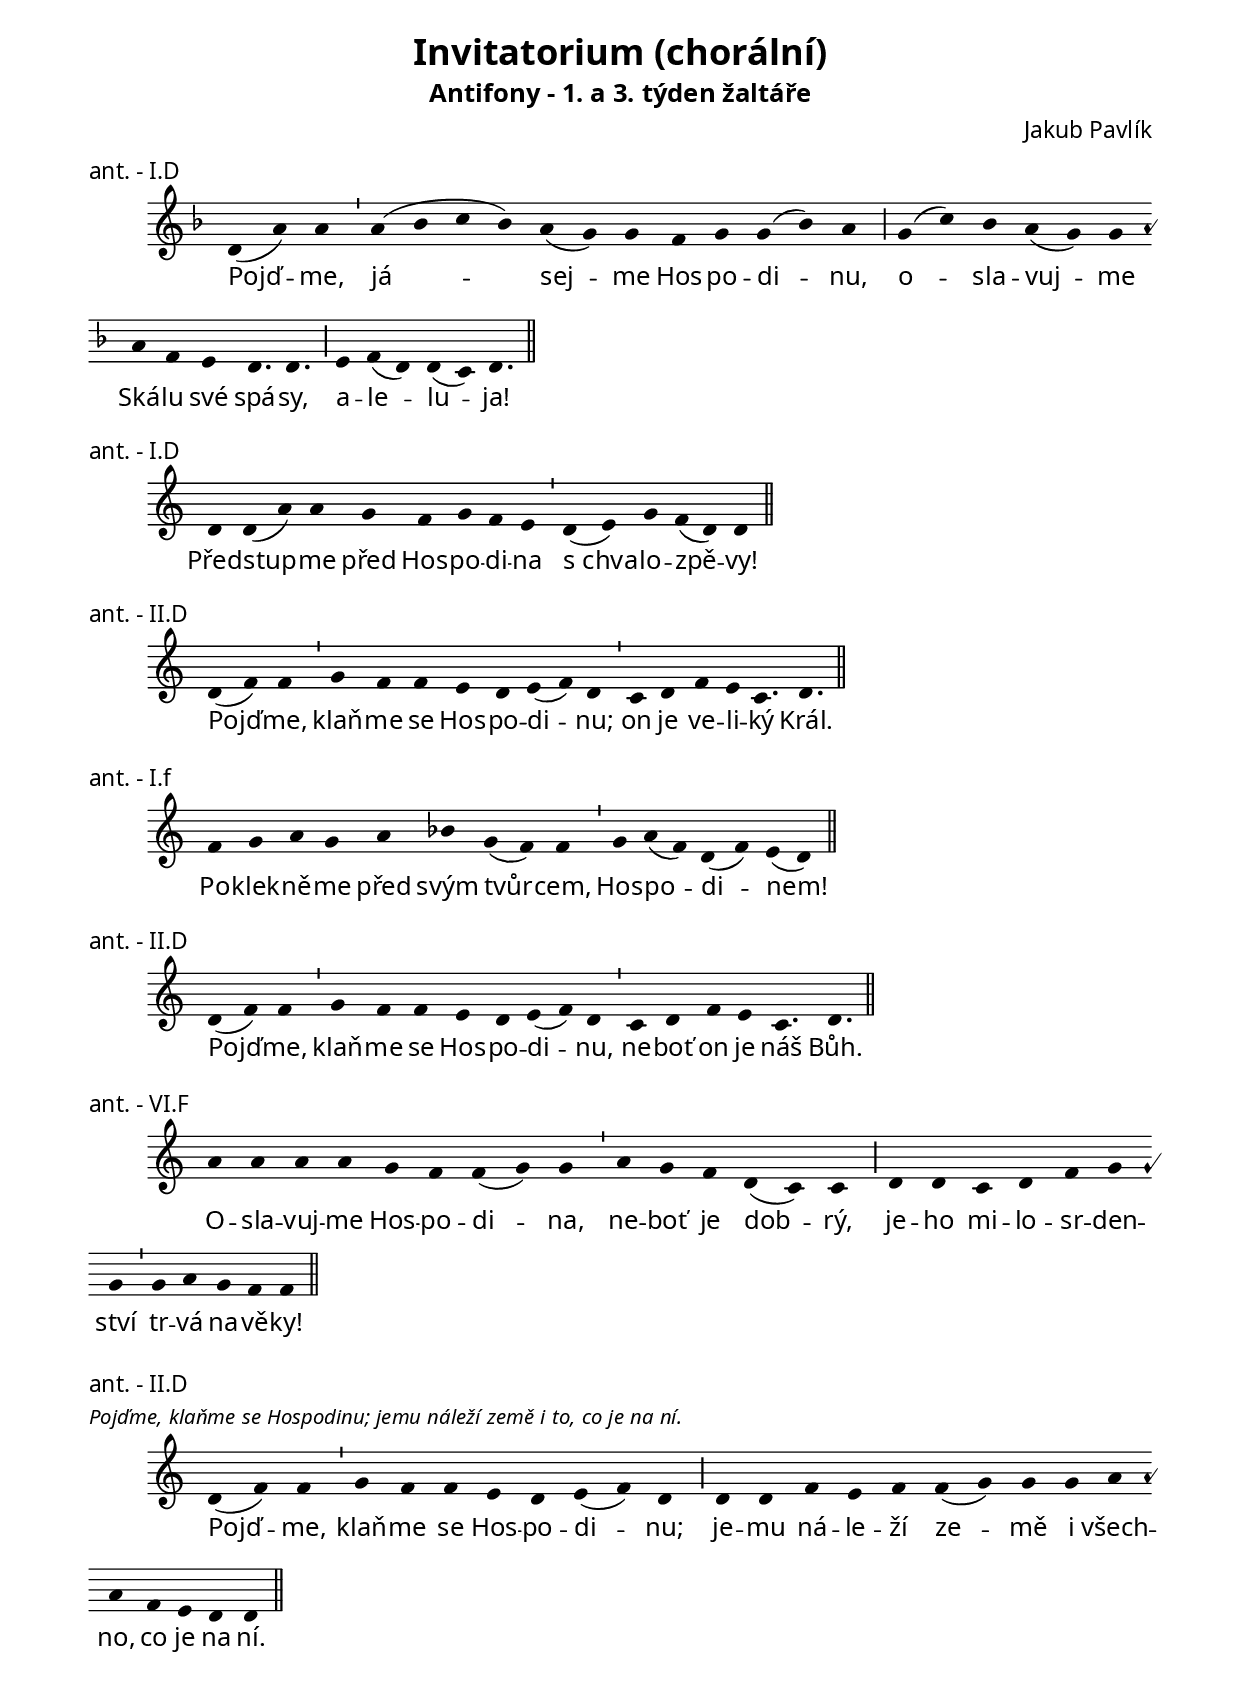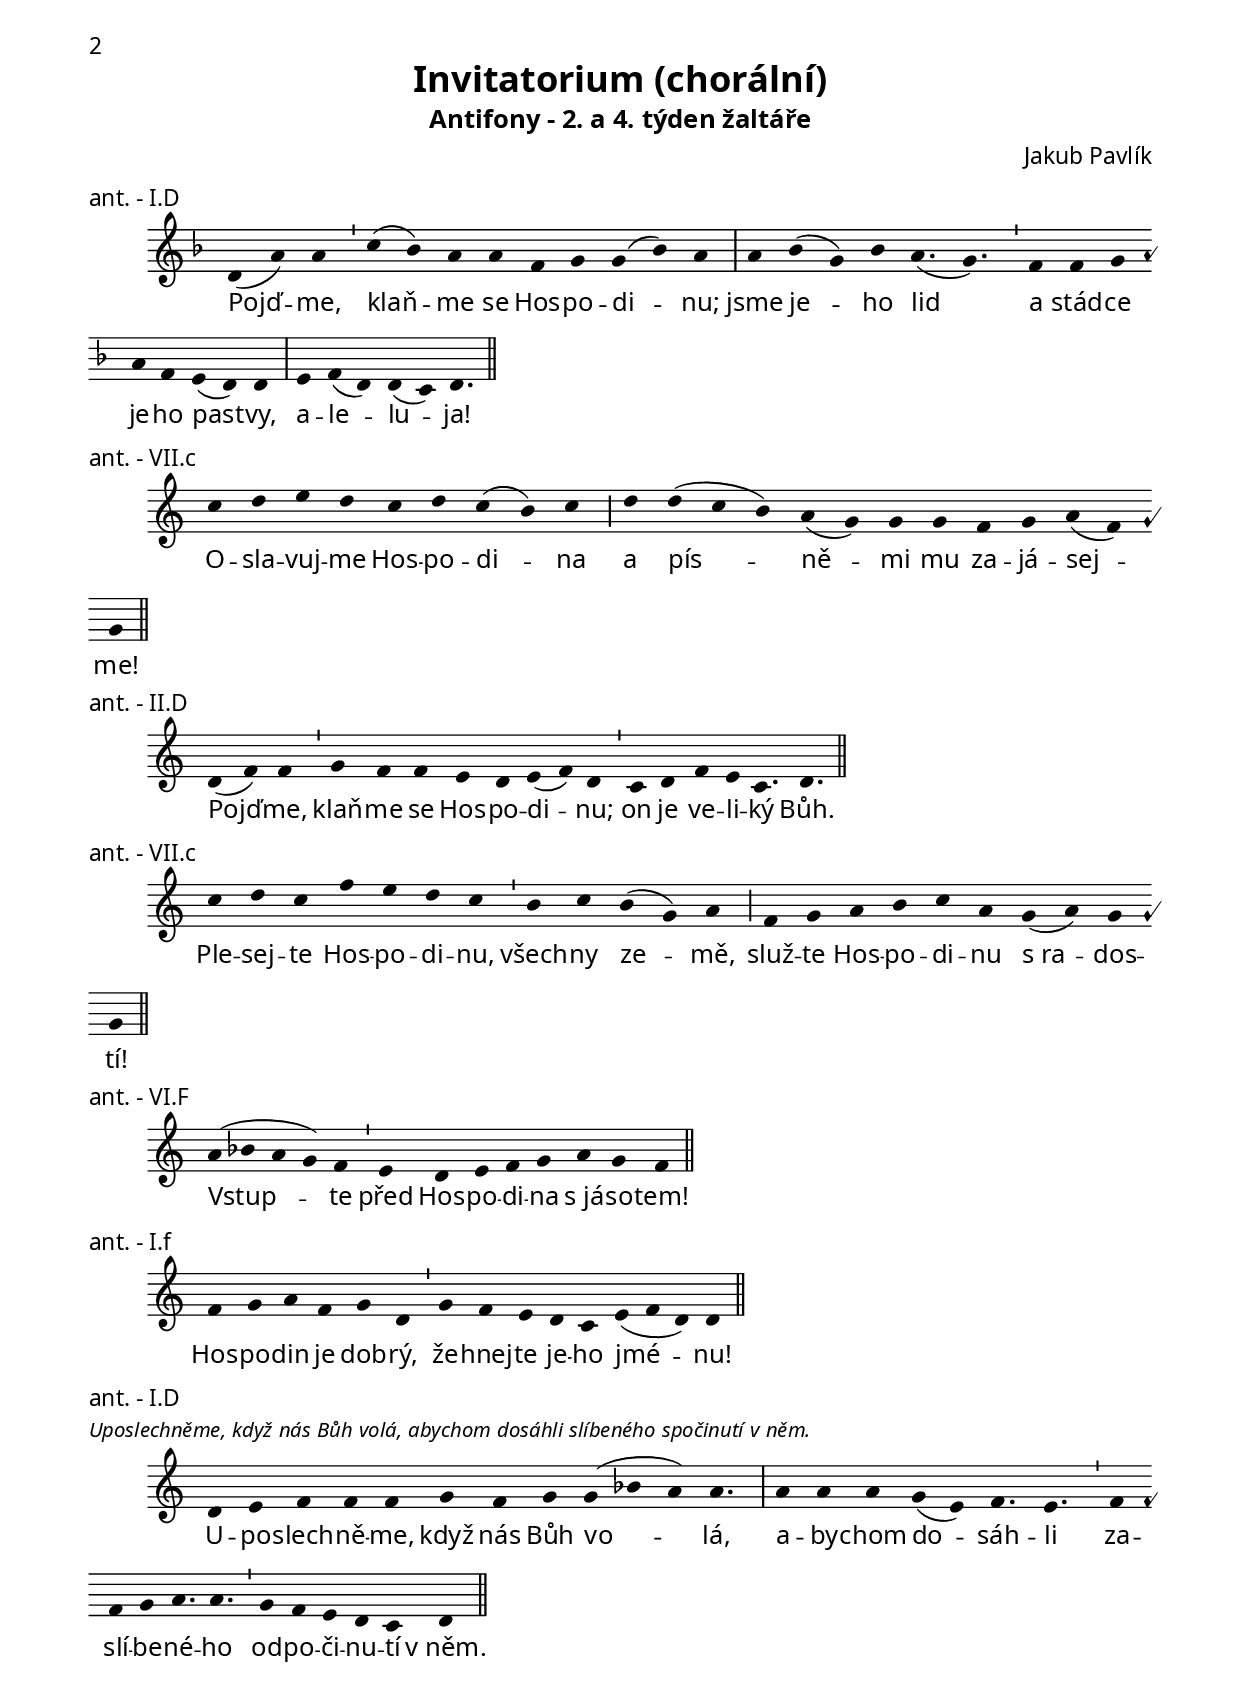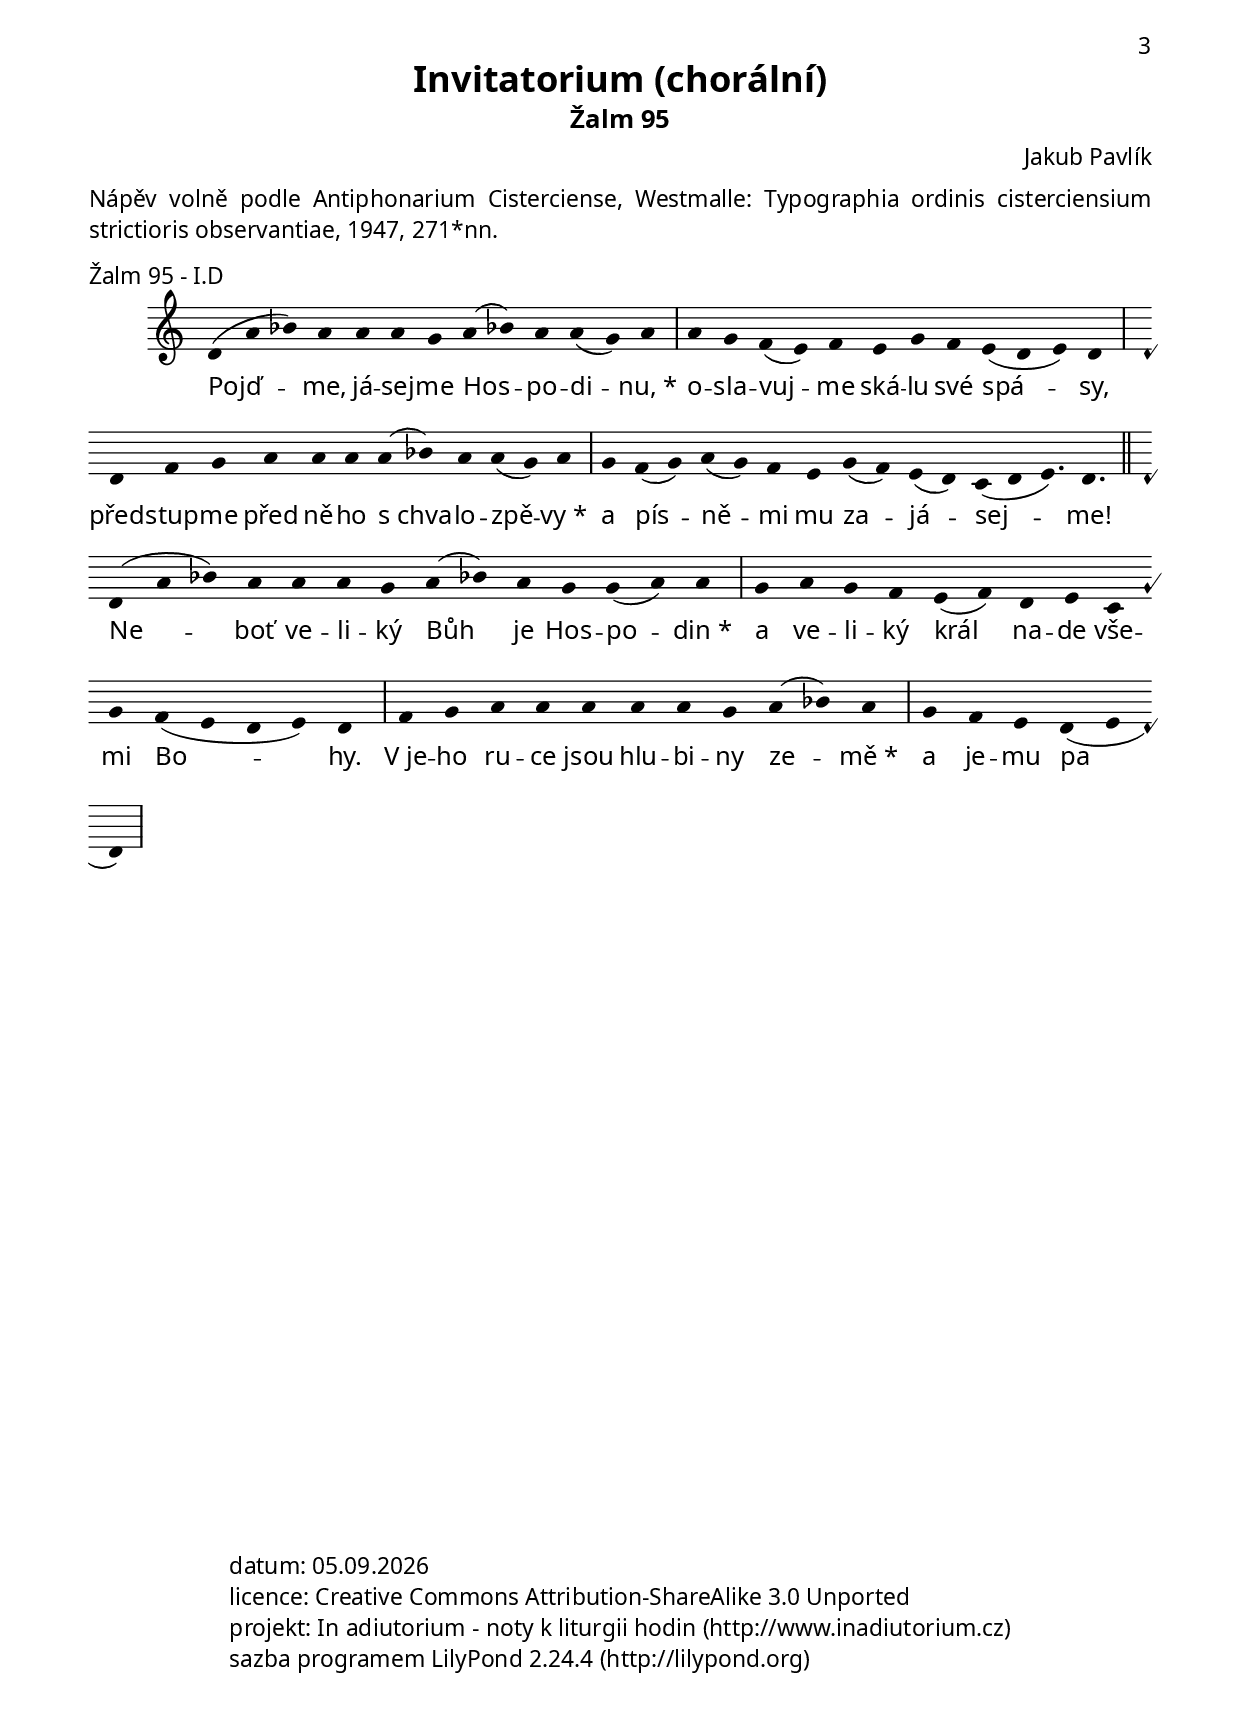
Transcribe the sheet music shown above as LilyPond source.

\version "2.14.2"

\header {
  title = "Invitatorium (chorální)"
  composer = "Jakub Pavlík"
}

\include "spolecne.ly"
\version "2.12.0"
% antifony invitatoria ze zaltare - dvoutydenni cyklus

% -*- master: ../antifony.ly;

% LICHE TYDNY --------------------------------------------

tInedeleInvitatorium = \score {
  \relative c' {
    \choralniRezim
    \key f \major
    d4( a') a \barMin
    a( bes c bes) a( g) g f g g( bes) a \barMaior
    g( c) bes a( g) g a f e d4. d \barMaior
    e4 f( d) d( c) d4. \barFinalis
  }
  \addlyrics {
    Pojď -- me,
    já -- sej -- me Hos -- po -- di -- nu,
    o -- sla -- vuj -- me Ská -- lu své spá -- sy,
    a -- le -- lu -- ja!
  }
  \header {
    quid = "ant."
    modus = "I"
    differentia = "D"
    dies = "neděle"
    placet = "_oslavujme_ si nejsem jist"
    id = "t1ne"
    piece = \markup {\sestavTitulekBezZalmu}
  }
}

tIpondeliInvitatorium = \score {
  \relative c' {
    \choralniRezim
    d4 d( a') a g f g f e \barMin
    d( e) g f( d) d \barFinalis
  }
  \addlyrics {
    Před -- stup -- me před Hos -- po -- di -- na
    s_chva -- lo -- zpě -- vy!
  }
  \header {
    quid = "ant."
    modus = "I"
    differentia = "D"
    dies = "pondělí"
    id = "t1po"
    piece = \markup {\sestavTitulekBezZalmu}
  }
}

tIuteryInvitatorium = \score {
  \relative c' {
    \choralniRezim
    d( f) f \barMin g f f e d e( f) d \barMin
    c d f e c4. d \barFinalis
  }
  \addlyrics {
    Pojď -- me, klaň -- me se Hos -- po -- di -- nu;
    on je ve -- li -- ký Král.
  }
  \header {
    quid = "ant."
    modus = "II"
    differentia = "D"
    dies = "úterý"
    id = "t1ut"
    piece = \markup {\sestavTitulekBezZalmu}
  }
}

tIstredaInvitatorium = \score {
  \relative c' {
    \choralniRezim
    f4 g a g a bes g( f) f \barMin
    g a( f) d( f) e( d) \barFinalis
  }
  \addlyrics {
    Po -- klek -- ně -- me před svým tvůr -- cem,
    Hos -- po -- di -- nem!
  }
  \header {
    quid = "ant."
    modus = "I"
    differentia = "f"
    dies = "středa"
    id = "t1st"
    piece = \markup {\sestavTitulekBezZalmu}
  }
}

tIctvrtekInvitatorium = \score {
  \relative c' {
    \choralniRezim
    d( f) f \barMin g f f e d e( f) d \barMin
    c d f e c4. d \barFinalis
  }
  \addlyrics {
    Pojď -- me, klaň -- me se Hos -- po -- di -- nu,
      ne -- boť on je náš Bůh.
  }
  \header {
    quid = "ant."
    modus = "II"
    differentia = "D"
    dies = "čtvrtek"
    id = "t1ct"
    piece = \markup {\sestavTitulekBezZalmu}
  }
}

tIpatekInvitatorium = \score {
  \relative c'' {
    \choralniRezim
    a4 a a a g f f( g) g \barMin
    a g f d( c) c \barMaior
    d d c d f g g \barMin
    g a g f f \barFinalis
  }
  \addlyrics {
    O -- sla -- vuj -- me Hos -- po -- di -- na,
    ne -- boť je dob -- rý,
    je -- ho mi -- lo -- sr -- den -- ství
    tr -- vá na -- vě -- ky!
  }
  \header {
    quid = "ant."
    modus = "VI"
    differentia = "F"
    dies = "pátek"
    id = "t1pa"
    piece = \markup {\sestavTitulekBezZalmu}
  }
}

tIsobotaInvitatorium = \score {
  \relative c' {
    \choralniRezim
    d( f) f \barMin g f f e d e( f) d \barMaior
    d4 d f e f f( g) g g a a f e d d \barFinalis
  }
  \addlyrics {
    Pojď -- me, klaň -- me se Hos -- po -- di -- nu;
    je -- mu ná -- le -- ží ze -- mě i všech -- no, co je na ní.
  }
  \header {
    textus_approbatus = "Pojďme, klaňme se Hospodinu; jemu náleží země i to, co je na ní."
    quid = "ant."
    modus = "II"
    differentia = "D"
    dies = "sobota"
    id = "t1so"
    piece = \markup {\sestavTitulekBezZalmu}
  }
}

% SUDE TYDNY --------------------------------------------

tIInedeleInvitatorium = \score {
  \relative c' {
    \choralniRezim
    \key f \major
    d4( a') a \barMin
    c( bes) a a f g g( bes) a \barMax
    a4 bes( g) bes a4.( g) \barMin
    f4 f g a f e( d) d \barMax
    e4 f( d) d( c) d4. \barFinalis
  }
  \addlyrics {
    Pojď -- me, klaň -- me se Hos -- po -- di -- nu;
      jsme je -- ho lid a stád -- ce je -- ho past -- vy, a -- le -- lu -- ja!
  }
  \header {
    dies = "neděle"
    quid = "ant."
    modus = "I"
    differentia = "D"
    id = "t2ne"
    piece = \markup {\sestavTitulekBezZalmu}
  }
}

tIIpondeliInvitatorium = \score {
  \relative c'' {
    \choralniRezim
    c4 d e d c d c( b) c \barMaior
    d d( c b) a( g) g g f g a( f) g \barFinalis
  }
  \addlyrics {
    O -- sla -- vuj -- me Hos -- po -- di -- na
    a pís -- ně -- mi mu za -- já -- sej -- me!
  }
  \header {
    dies = "pondělí"
    quid = "ant."
    modus = "VII"
    differentia = "c"
    placet = "_zajásejme_ lépe"
    id = "t2po"
    piece = \markup {\sestavTitulekBezZalmu}
  }
}

tIIuteryInvitatorium = \score {
  \relative c' {
    \choralniRezim
    d( f) f \barMin g f f e d e( f) d \barMin
    c d f e c4. d \barFinalis
  }
  \addlyrics {
     Pojď -- me, klaň -- me se Hos -- po -- di -- nu;
      on je ve -- li -- ký Bůh.
  }
  \header {
    dies = "úterý"
    quid = "ant."
    modus = "II"
    differentia = "D"
    id = "t2ut"
    piece = \markup {\sestavTitulekBezZalmu}
  }
}

tIIstredaInvitatorium = \score {
  \relative c'' {
    \choralniRezim
    c4 d c f e d c \barMin b c b( g) a \barMaior
    f g a b c a g( a) g g \barFinalis
  }
  \addlyrics {
    Ple -- sej -- te Hos -- po -- di -- nu, všech -- ny ze -- mě,
      služ -- te Hos -- po -- di -- nu s_ra -- dos -- tí!
  }
  \header {
    dies = "středa"
    quid = "ant."
    modus = "VII"
    differentia = "c"
    id = "t2st"
    piece = \markup {\sestavTitulekBezZalmu}
  }
}

tIIctvrtekInvitatorium = \score {
  \relative c'' {
    \choralniRezim
    a4( bes a g) f \barMin
    e d e f g a g f \barFinalis
  }
  \addlyrics {
    Vstup -- te
    před Hos -- po -- di -- na s_já -- so -- tem!
  }
  \header {
    dies = "čtvrtek"
    quid = "ant."
    modus = "VI"
    differentia = "F"
    id = "t2ct"
    % antifony/tyden1_6patek.ly#rch-ant3 se shodnym textem se vedome a dobrovolne nedrzime
    piece = \markup {\sestavTitulekBezZalmu}
  }
}

tIIpatekInvitatorium = \score {
  \relative c' {
    \choralniRezim
    f4 g a f g d \barMin
    g f e d c e( f d) d \barFinalis
  }
  \addlyrics {
    Hos -- po -- din je dob -- rý,
    že -- hnej -- te je -- ho jmé -- nu!
  }
  \header {
    dies = "pátek"
    quid = "ant."
    modus = "I"
    differentia = "f"
    id = "t2pa"
    piece = \markup {\sestavTitulekBezZalmu}
  }
}

tIIsobotaInvitatorium = \score {
  \relative c' {
    \choralniRezim
    d4 e f f f g f g g( bes a) a4. \barMax
    a4 a a g( e) f4. e \barMin
    f4 f g a4. a \barMin
    g4 f e d c d \barFinalis
  }
  \addlyrics {
    U -- po -- slech -- ně -- me, když nás Bůh vo -- lá,
      a -- by -- chom do -- sáh -- li za -- slí -- be -- né -- ho od -- po -- či -- nu -- tí v_něm.
  }
  \header {
    textus_approbatus = "Uposlechněme, když nás Bůh volá, abychom dosáhli slíbeného spočinutí v něm."
    dies = "sobota"
    quid = "ant."
    modus = "I"
    differentia = "D"
    id = "t2so"
    piece = \markup {\sestavTitulekBezZalmu}
  }
}


\bookpart {
  \header {
    subtitle = "Antifony - 1. a 3. týden žaltáře"
  }
  
  \score { \tInedeleInvitatorium }
  
  \score { \tIpondeliInvitatorium }
  
  \score { \tIuteryInvitatorium }
  
  \score { \tIstredaInvitatorium }
  
  \score { \tIctvrtekInvitatorium }
  
  \score { \tIpatekInvitatorium }
  
  \score { \tIsobotaInvitatorium }
}

\bookpart {
  \header {
    subtitle = "Antifony - 2. a 4. týden žaltáře"
  }
  
  \score { \tIInedeleInvitatorium }
  
  \score { \tIIpondeliInvitatorium }
  
  \score { \tIIuteryInvitatorium }
  
  \score { \tIIstredaInvitatorium }
  
  \score { \tIIctvrtekInvitatorium }
  
  \score { \tIIpatekInvitatorium }
  
  \score { \tIIsobotaInvitatorium }
}

zalmXCVtext = \lyricmode {
  Pojď -- me, já -- sej -- me Hos -- po -- di -- nu,_*
  o -- sla -- vuj -- me ská -- lu své spá -- sy,
  před -- stup -- me před ně -- ho s_chva -- lo -- zpě -- vy_*
  a pís -- ně -- mi mu za -- já -- sej -- me!

  Ne -- boť ve -- li -- ký Bůh je Hos -- po -- din_*
  a ve -- li -- ký král na -- de vše -- mi Bo -- hy.
  V_je -- ho ru -- ce jsou hlu -- bi -- ny ze -- mě_*
  a je -- mu pa -- tří vý -- ši -- ny hor.
  Je -- ho je mo -- ře, vždyť on je u -- či -- nil,_*
  i souš, kte -- rou zhnět -- ly je -- ho ru -- ce.

  Pojď -- me, pad -- ně -- me, klaň -- me se,_*
  po -- klek -- ně -- me před svým tvůr -- cem, Hos -- po -- di -- nem!
  Ne -- boť on je náš Bůh_*
  a my jsme lid, kte -- rý pa -- se, stád -- ce ve -- de -- né je -- ho ru -- kou.

  Kéž bys -- te dnes u -- po -- slech -- li je -- ho hla -- su:_+
  Ne -- za -- tvr -- zuj -- te svá srd -- ce ja -- ko v_Me -- ri -- bě,_*
  ja -- ko teh -- dy v_Mas -- se na pouš -- ti,
  kde mě dráž -- di -- li va -- ši ot -- co -- vé,_*
  zkou -- še -- li mě, ač vi -- dě -- li mé či -- ny.

  Čty -- ři -- cet let mi by -- lo pro -- tiv -- né o -- no po -- ko -- le -- ní;_+
  ře -- kl jsem: je to lid, kte -- rý blou -- dí v_srd -- ci,_*
  ne -- po -- zna -- li mé ces -- ty.
  Pro -- to jsem pří -- sa -- hal ve svém hně -- vu:
  Ne -- při -- jdou na mís -- to mé -- ho kli -- du.

  Slá -- va Ot -- ci i Sy -- nu_*
  i Du -- chu sva -- té -- mu,
  ja -- ko by -- la na po -- čát -- ku, i ny -- ní i vždyc -- ky_*
  a na vě -- ky vě -- ků. A -- men.
}

zalmXCVtextBezZnamenek = \lyricmode {
  Pojď -- me, já -- sej -- me Hos -- po -- di -- nu,
  o -- sla -- vuj -- me ská -- lu své spá -- sy,
  před -- stup -- me před ně -- ho s_chva -- lo -- zpě -- vy
  a pís -- ně -- mi mu za -- já -- sej -- me!

  Ne -- boť ve -- li -- ký Bůh je Hos -- po -- din
  a ve -- li -- ký král na -- de vše -- mi Bo -- hy.
  V_je -- ho ru -- ce jsou hlu -- bi -- ny ze -- mě
  a je -- mu pa -- tří vý -- ši -- ny hor.
  Je -- ho je mo -- ře, vždyť on je u -- či -- nil,
  i souš, kte -- rou zhnět -- ly je -- ho ru -- ce.

  Pojď -- me, pad -- ně -- me, klaň -- me se,
  po -- klek -- ně -- me před svým tvůr -- cem, Hos -- po -- di -- nem!
  Ne -- boť on je náš Bůh
  a my jsme lid, kte -- rý pa -- se, stád -- ce ve -- de -- né je -- ho ru -- kou.

  Kéž bys -- te dnes u -- po -- slech -- li je -- ho hla -- su:
  Ne -- za -- tvr -- zuj -- te svá srd -- ce ja -- ko v_Me -- ri -- bě,
  ja -- ko teh -- dy v_Mas -- se na pouš -- ti,
  kde mě dráž -- di -- li va -- ši ot -- co -- vé,
  zkou -- še -- li mě, ač vi -- dě -- li mé či -- ny.

  Čty -- ři -- cet let mi by -- lo pro -- tiv -- né o -- no po -- ko -- le -- ní;
  ře -- kl jsem: je to lid, kte -- rý blou -- dí v_srd -- ci,
  ne -- po -- zna -- li mé ces -- ty.
  Pro -- to jsem pří -- sa -- hal ve svém hně -- vu:
  Ne -- při -- jdou na mís -- to mé -- ho kli -- du.

  Slá -- va Ot -- ci i Sy -- nu
  i Du -- chu sva -- té -- mu,
  ja -- ko by -- la na po -- čát -- ku, i ny -- ní i vždyc -- ky
  a na vě -- ky vě -- ků. A -- men.
}

% Žalm 95, tonus volně I.D podle trapistického antifonáře:
% http://splendorveritatis.org/antiphonale/large-1895.html a další

strofa = { \bar "||" \break }

zalmXCVtonusIDpoznamka = \markup\justify {
  Nápěv volně podle Antiphonarium Cisterciense, Westmalle: Typographia ordinis cisterciensium strictioris observantiae, 1947, 271*nn.
}

zalmXCVtonusID = \score {
  \relative c' {
    \choralniRezim
    
    % Pojdme
    d4( a' bes) a 
    a a g a( bes) a a( g) a \bar "|"
    a g f( e) f e g f e( d e) d \bar "|"
    d4 f g a a a a( bes) a a( g) a \bar "|"
    g f( g) a( g) f e g( f) e( d) c( d e4.) d4. \strofa
    
    % Nebot veliky
    d4( a' bes) a a a g a( bes) a g g( a) a \bar "|"
    g a g f e( f) d e c g' f( e d e) d \bar "|"
    f g a a a a a g a( bes) a \bar "|"
    g f e d( e d) \bar "|"
  }
  \addlyrics {
    \zalmXCVtext
  }
  \header {
    piece = "Žalm 95 - I.D"
  }
}


\bookpart {
  \header {
    subtitle = "Žalm 95"
  }
  
  \markup { \zalmXCVtonusIDpoznamka }
  
  \score { \zalmXCVtonusID }
}